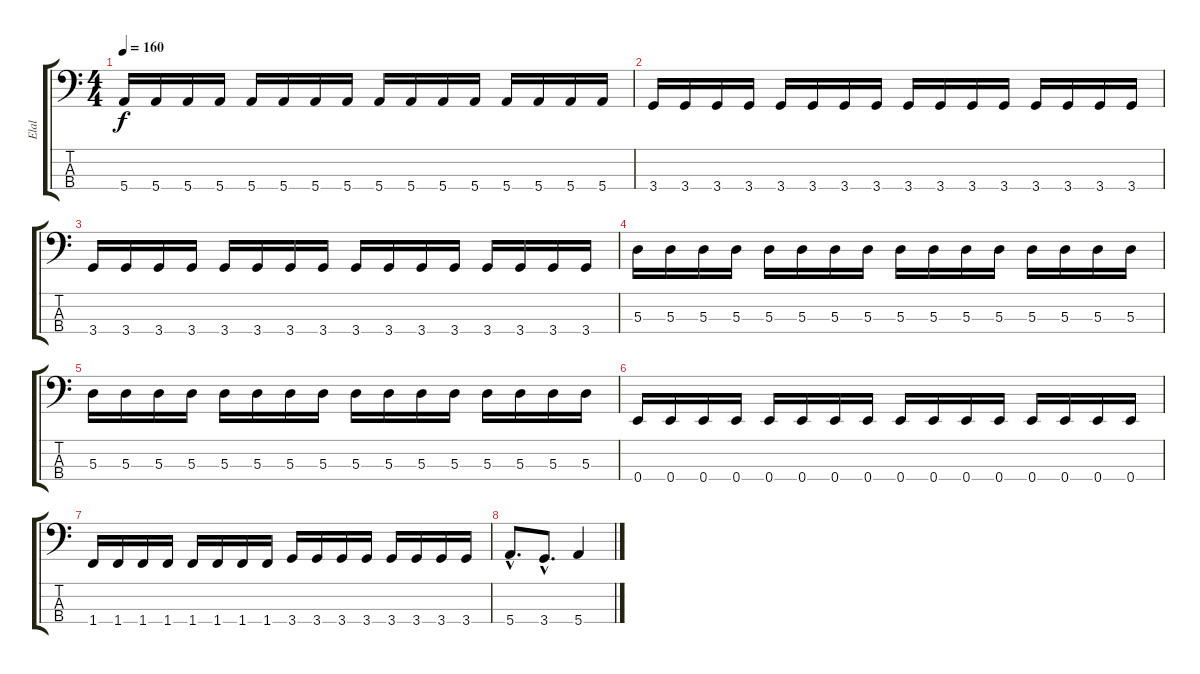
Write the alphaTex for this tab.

\track ("Elal" "Elal") {instrument electricbassfinger}
\staff {score tabs}
\tuning (G2 D2 A1 E1) {hide}
\ts (4 4)
\tempo 160
\clef f4
\ks c
5.4.16{dy f} 5.4.16 5.4.16 5.4.16 5.4.16 5.4.16 5.4.16 5.4.16 5.4.16 5.4.16 5.4.16 5.4.16 5.4.16 5.4.16 5.4.16 5.4.16 |
3.4.16 3.4.16 3.4.16 3.4.16 3.4.16 3.4.16 3.4.16 3.4.16 3.4.16 3.4.16 3.4.16 3.4.16 3.4.16 3.4.16 3.4.16 3.4.16 |
3.4.16 3.4.16 3.4.16 3.4.16 3.4.16 3.4.16 3.4.16 3.4.16 3.4.16 3.4.16 3.4.16 3.4.16 3.4.16 3.4.16 3.4.16 3.4.16 |
5.3.16 5.3.16 5.3.16 5.3.16 5.3.16 5.3.16 5.3.16 5.3.16 5.3.16 5.3.16 5.3.16 5.3.16 5.3.16 5.3.16 5.3.16 5.3.16 |
5.3.16 5.3.16 5.3.16 5.3.16 5.3.16 5.3.16 5.3.16 5.3.16 5.3.16 5.3.16 5.3.16 5.3.16 5.3.16 5.3.16 5.3.16 5.3.16 |
0.4.16 0.4.16 0.4.16 0.4.16 0.4.16 0.4.16 0.4.16 0.4.16 0.4.16 0.4.16 0.4.16 0.4.16 0.4.16 0.4.16 0.4.16 0.4.16 |
1.4.16 1.4.16 1.4.16 1.4.16 1.4.16 1.4.16 1.4.16 1.4.16 3.4.16 3.4.16 3.4.16 3.4.16 3.4.16 3.4.16 3.4.16 3.4.16 |
5.4{hac}.8{d} 3.4{hac}.8{d} 5.4.4
